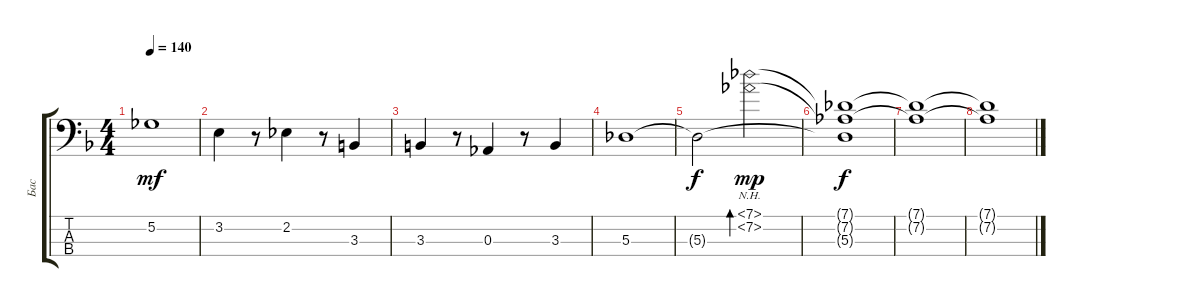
\track ("Бас" "Бас") {instrument electricbassfinger}
\staff {score tabs}
\tuning (Gb2 Db2 Ab1 Db1) {hide}
\ts (4 4)
\tempo 140
\clef f4
\ks dminor
5.2{t}.1{dy mf} |
3.2.4 r.8 2.2.4 r.8 3.3.4 |
3.3.4 r.8 0.3.4 r.8 3.3.4 |
5.3.1 |
5.3{t}.2{dy f} (7.1{nh} 7.2{nh}).2{bd 60 dy mp} |
(7.1{t} 7.2{t} 5.3{t}).1{dy f} |
(7.1{t} 7.2{t}).1{volume 0} |
(7.1{t} 7.2{t}).1
